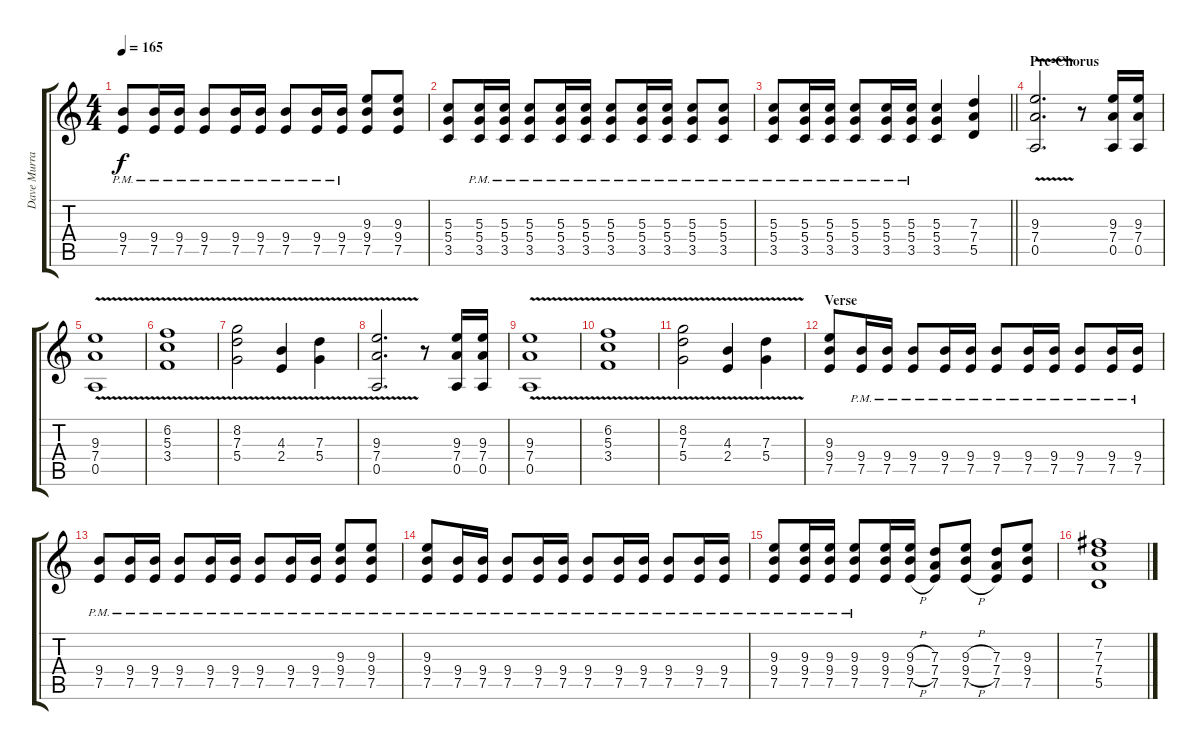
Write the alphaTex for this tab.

\track ("Dave Murray" "Dave Murra") {instrument distortionguitar}
\staff {score tabs}
\tuning (E4 B3 G3 D3 A2 E2) {hide}
\ts (4 4)
\tempo 165
\clef g2
\ks c
(9.4{pm} 7.5{pm}).8{dy f} (9.4{pm} 7.5{pm}).16 (9.4{pm} 7.5{pm}).16 (9.4{pm} 7.5{pm}).8 (9.4{pm} 7.5{pm}).16 (9.4{pm} 7.5{pm}).16 (9.4{pm} 7.5{pm}).8 (9.4{pm} 7.5{pm}).16 (9.4{pm} 7.5{pm}).16 (9.3 9.4 7.5).8 (9.3 9.4 7.5).8 |
(5.3 5.4 3.5).8 (5.3{pm} 5.4{pm} 3.5{pm}).16 (5.3{pm} 5.4{pm} 3.5{pm}).16 (5.3{pm} 5.4{pm} 3.5{pm}).8 (5.3{pm} 5.4{pm} 3.5{pm}).16 (5.3{pm} 5.4{pm} 3.5{pm}).16 (5.3{pm} 5.4{pm} 3.5{pm}).8 (5.3{pm} 5.4{pm} 3.5{pm}).16 (5.3{pm} 5.4{pm} 3.5{pm}).16 (5.3{pm} 5.4{pm} 3.5{pm}).8 (5.3{pm} 5.4{pm} 3.5{pm}).8 |
\barLineRight lightlight
(5.3{pm} 5.4{pm} 3.5{pm}).8 (5.3{pm} 5.4{pm} 3.5{pm}).16 (5.3{pm} 5.4{pm} 3.5{pm}).16 (5.3{pm} 5.4{pm} 3.5{pm}).8 (5.3{pm} 5.4{pm} 3.5{pm}).16 (5.3{pm} 5.4{pm} 3.5{pm}).16 (5.3 5.4 3.5).4 (7.3 7.4 5.5).4 |
\section ("" "Pre-Chorus")
(9.3{v} 7.4{v} 0.5{v}).2{d} r.8 (9.3 7.4 0.5).16 (9.3 7.4 0.5).16 |
(9.3{v} 7.4 0.5).1 |
(6.2 5.3{v} 3.4).1 |
(8.2 7.3{v} 5.4).2 (4.3{v} 2.4).4 (7.3{v} 5.4).4 |
(9.3{v} 7.4 0.5).2{d} r.8 (9.3 7.4 0.5).16 (9.3 7.4 0.5).16 |
(9.3{v} 7.4 0.5).1 |
(6.2 5.3{v} 3.4).1 |
(8.2 7.3{v} 5.4).2 (4.3{v} 2.4).4 (7.3{v} 5.4).4 |
\section ("" "Verse")
(9.3 9.4 7.5).8 (9.4{pm} 7.5{pm}).16 (9.4{pm} 7.5{pm}).16 (9.4{pm} 7.5{pm}).8 (9.4{pm} 7.5{pm}).16 (9.4{pm} 7.5{pm}).16 (9.4{pm} 7.5{pm}).8 (9.4{pm} 7.5{pm}).16 (9.4{pm} 7.5{pm}).16 (9.4{pm} 7.5{pm}).8 (9.4{pm} 7.5{pm}).16 (9.4{pm} 7.5{pm}).16 |
(9.4{pm} 7.5{pm}).8 (9.4{pm} 7.5{pm}).16 (9.4{pm} 7.5{pm}).16 (9.4{pm} 7.5{pm}).8 (9.4{pm} 7.5{pm}).16 (9.4{pm} 7.5{pm}).16 (9.4{pm} 7.5{pm}).8 (9.4{pm} 7.5{pm}).16 (9.4{pm} 7.5{pm}).16 (9.3{pm} 9.4{pm} 7.5{pm}).8 (9.3{pm} 9.4{pm} 7.5{pm}).8 |
(9.3{pm} 9.4{pm} 7.5).8 (9.4{pm} 7.5{pm}).16 (9.4{pm} 7.5{pm}).16 (9.4{pm} 7.5{pm}).8 (9.4{pm} 7.5{pm}).16 (9.4{pm} 7.5{pm}).16 (9.4{pm} 7.5{pm}).8 (9.4{pm} 7.5{pm}).16 (9.4{pm} 7.5{pm}).16 (9.4{pm} 7.5{pm}).8 (9.4{pm} 7.5{pm}).16 (9.4{pm} 7.5{pm}).16 |
(9.3{pm} 9.4{pm} 7.5{pm}).8 (9.3{pm} 9.4{pm} 7.5{pm}).16 (9.3{pm} 9.4{pm} 7.5{pm}).16 (9.3{pm} 9.4{pm} 7.5{pm}).8 (9.3 9.4 7.5).16 (9.3{h} 9.4{h} 7.5{h}).16 (7.3 7.4 7.5).8 (9.3{h} 9.4{h} 7.5{h}).8 (7.3 7.4 7.5).8 (9.3 9.4 7.5).8 |
(7.2 7.3 7.4 5.5).1
